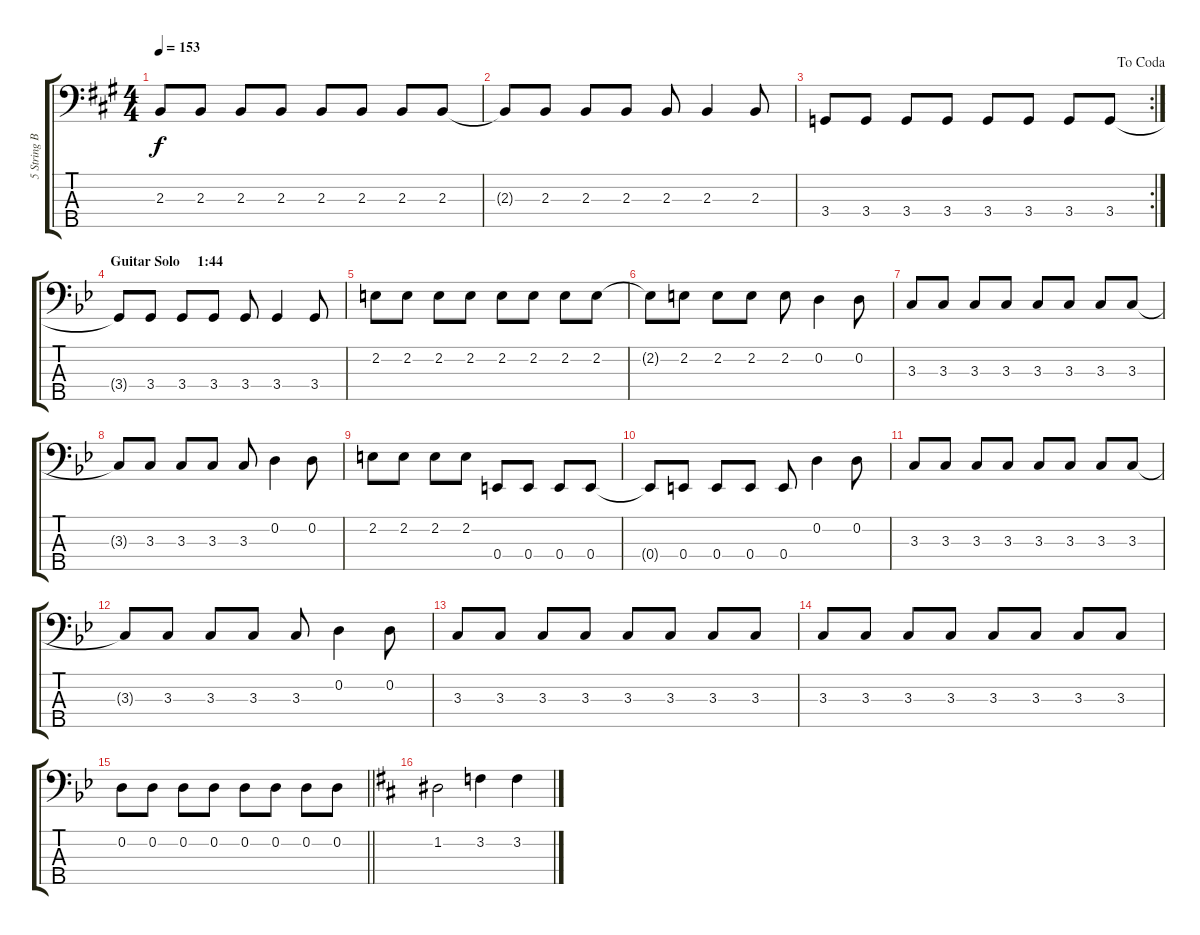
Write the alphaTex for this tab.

\track ("5 String Bass" "5 String B") {instrument electricbassfinger}
\staff {score tabs}
\tuning (G2 D2 A1 E1 B0) {hide}
\ts (4 4)
\tempo 153
\clef f4
\ks a
2.3.8{dy f} 2.3.8 2.3.8 2.3.8 2.3.8 2.3.8 2.3.8 2.3.8 |
2.3{t}.8 2.3.8 2.3.8 2.3.8 2.3.8 2.3.4 2.3.8 |
\rc 2
\jump dacoda
3.4.8 3.4.8 3.4.8 3.4.8 3.4.8 3.4.8 3.4.8 3.4.8 |
\section ("" "Guitar Solo     1:44")
\ks bb
3.4{t}.8 3.4.8 3.4.8 3.4.8 3.4.8 3.4.4 3.4.8 |
2.2.8 2.2.8 2.2.8 2.2.8 2.2.8 2.2.8 2.2.8 2.2.8 |
2.2{t}.8 2.2.8 2.2.8 2.2.8 2.2.8 0.2.4 0.2.8 |
3.3.8 3.3.8 3.3.8 3.3.8 3.3.8 3.3.8 3.3.8 3.3.8 |
3.3{t}.8 3.3.8 3.3.8 3.3.8 3.3.8 0.2.4 0.2.8 |
2.2.8 2.2.8 2.2.8 2.2.8 0.4.8 0.4.8 0.4.8 0.4.8 |
0.4{t}.8 0.4.8 0.4.8 0.4.8 0.4.8 0.2.4 0.2.8 |
3.3.8 3.3.8 3.3.8 3.3.8 3.3.8 3.3.8 3.3.8 3.3.8 |
3.3{t}.8 3.3.8 3.3.8 3.3.8 3.3.8 0.2.4 0.2.8 |
3.3.8 3.3.8 3.3.8 3.3.8 3.3.8 3.3.8 3.3.8 3.3.8 |
3.3.8 3.3.8 3.3.8 3.3.8 3.3.8 3.3.8 3.3.8 3.3.8 |
\barLineRight lightlight
0.2.8 0.2.8 0.2.8 0.2.8 0.2.8 0.2.8 0.2.8 0.2.8 |
\ks d
1.2.2 3.2.4 3.2.4
